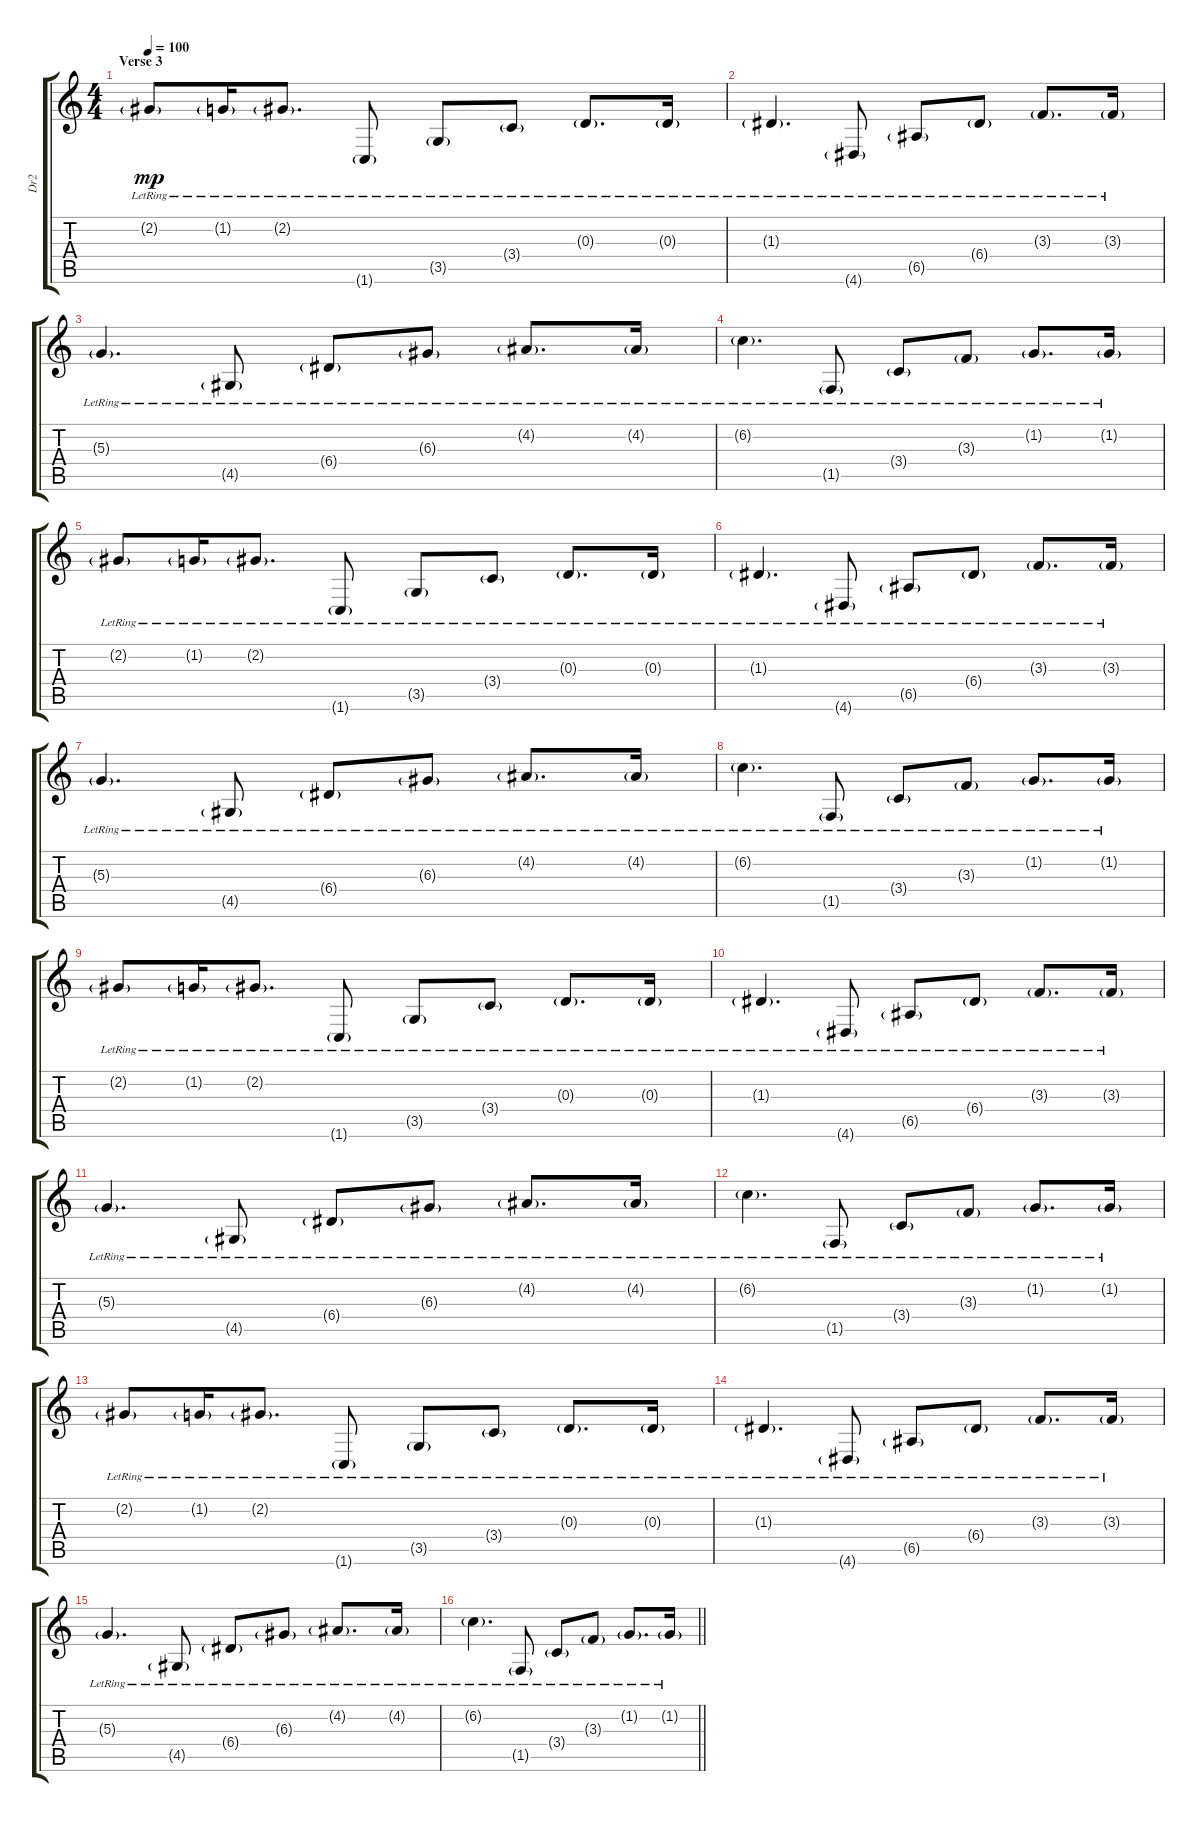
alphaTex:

\track ("Dr2" "Dr2") {instrument distortionguitar}
\staff {score tabs}
\tuning (B3 Gb3 D3 A2 E2 B1) {hide}
\ts (4 4)
\section ("" "Verse 3")
\tempo 100
\clef g2
\ks c
2.2{g lr}.8{dy mp} 1.2{g lr}.16 2.2{g lr}.8{d} 1.6{g lr}.8 3.5{g lr}.8 3.4{g lr}.8 0.3{g lr}.8{d} 0.3{g lr}.16 |
1.3{g lr}.4{d} 4.6{g lr}.8 6.5{g lr}.8 6.4{g lr}.8 3.3{g lr}.8{d} 3.3{g lr}.16 |
5.3{g lr}.4{d} 4.5{g lr}.8 6.4{g lr}.8 6.3{g lr}.8 4.2{g lr}.8{d} 4.2{g lr}.16 |
6.2{g lr}.4{d} 1.5{g lr}.8 3.4{g lr}.8 3.3{g lr}.8 1.2{g lr}.8{d} 1.2{g lr}.16 |
2.2{g lr}.8 1.2{g lr}.16 2.2{g lr}.8{d} 1.6{g lr}.8 3.5{g lr}.8 3.4{g lr}.8 0.3{g lr}.8{d} 0.3{g lr}.16 |
1.3{g lr}.4{d} 4.6{g lr}.8 6.5{g lr}.8 6.4{g lr}.8 3.3{g lr}.8{d} 3.3{g lr}.16 |
5.3{g lr}.4{d} 4.5{g lr}.8 6.4{g lr}.8 6.3{g lr}.8 4.2{g lr}.8{d} 4.2{g lr}.16 |
6.2{g lr}.4{d} 1.5{g lr}.8 3.4{g lr}.8 3.3{g lr}.8 1.2{g lr}.8{d} 1.2{g lr}.16 |
2.2{g lr}.8 1.2{g lr}.16 2.2{g lr}.8{d} 1.6{g lr}.8 3.5{g lr}.8 3.4{g lr}.8 0.3{g lr}.8{d} 0.3{g lr}.16 |
1.3{g lr}.4{d} 4.6{g lr}.8 6.5{g lr}.8 6.4{g lr}.8 3.3{g lr}.8{d} 3.3{g lr}.16 |
5.3{g lr}.4{d} 4.5{g lr}.8 6.4{g lr}.8 6.3{g lr}.8 4.2{g lr}.8{d} 4.2{g lr}.16 |
6.2{g lr}.4{d} 1.5{g lr}.8 3.4{g lr}.8 3.3{g lr}.8 1.2{g lr}.8{d} 1.2{g lr}.16 |
2.2{g lr}.8 1.2{g lr}.16 2.2{g lr}.8{d} 1.6{g lr}.8 3.5{g lr}.8 3.4{g lr}.8 0.3{g lr}.8{d} 0.3{g lr}.16 |
1.3{g lr}.4{d} 4.6{g lr}.8 6.5{g lr}.8 6.4{g lr}.8 3.3{g lr}.8{d} 3.3{g lr}.16 |
5.3{g lr}.4{d} 4.5{g lr}.8 6.4{g lr}.8 6.3{g lr}.8 4.2{g lr}.8{d} 4.2{g lr}.16 |
\barLineRight lightlight
6.2{g lr}.4{d} 1.5{g lr}.8 3.4{g lr}.8 3.3{g lr}.8 1.2{g lr}.8{d} 1.2{g lr}.16
